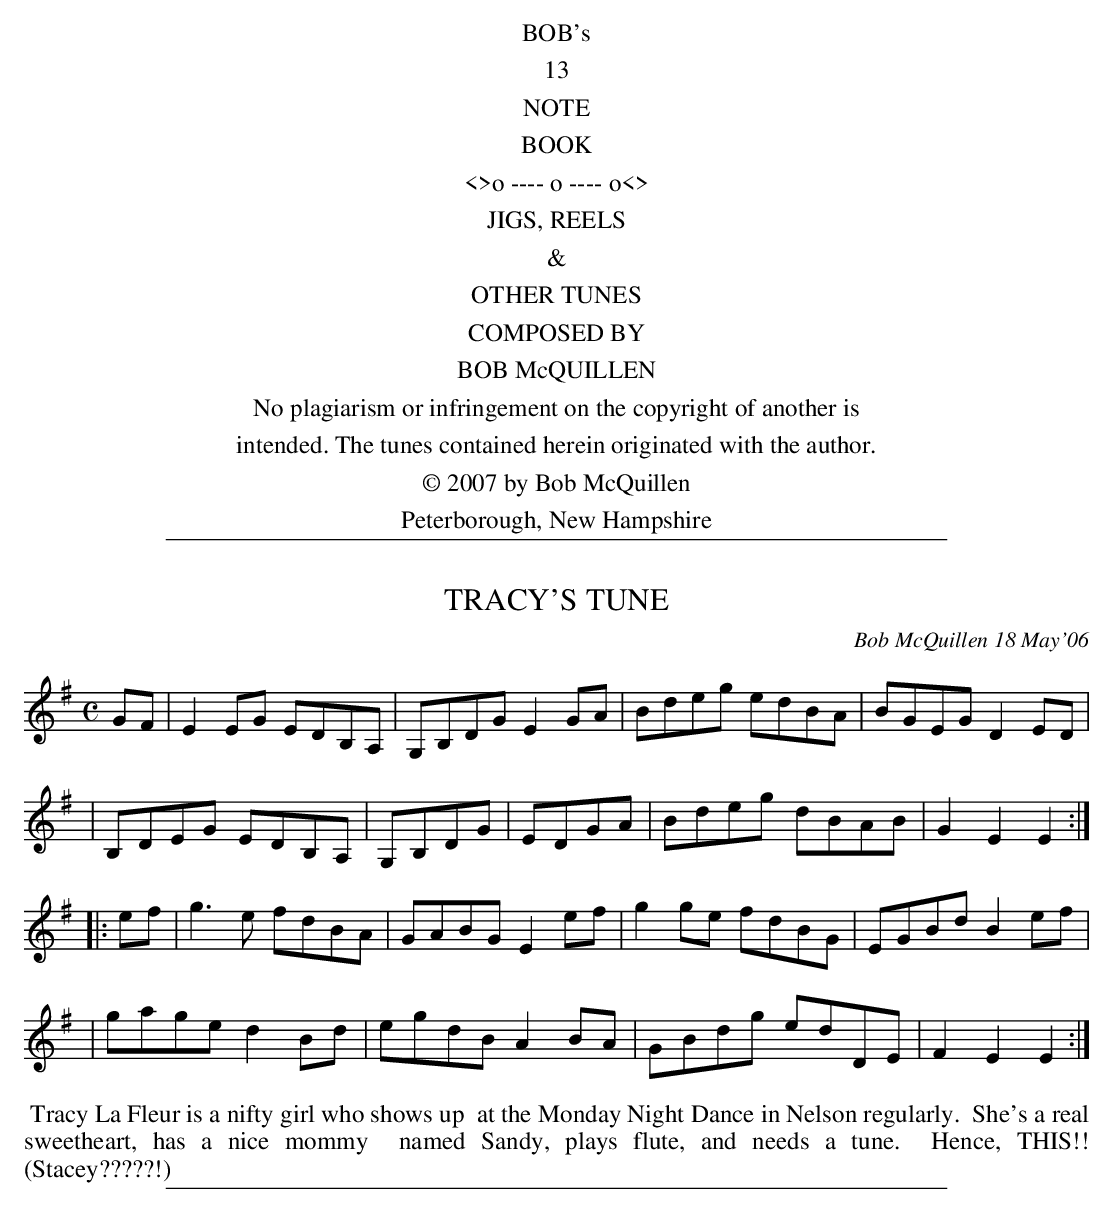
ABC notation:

X:1
T: TRACY'S TUNE
C: Bob McQuillen 18 May'06
M: C
L: 1/8
K: Em
GF \
| E2EG EDB,A, | G,B,DG E2GA | Bdeg edBA | BGEG D2ED |
| B,DEG EDB,A, | G,B,DG | EDGA | Bdeg dBAB | G2E2 E2 :|
|: ef \
| g3e fdBA | GABG E2ef | g2ge fdBG | EGBd B2ef |
| gage d2Bd | egdB A2BA | GBdg edDE | F2E2 E2 :|
